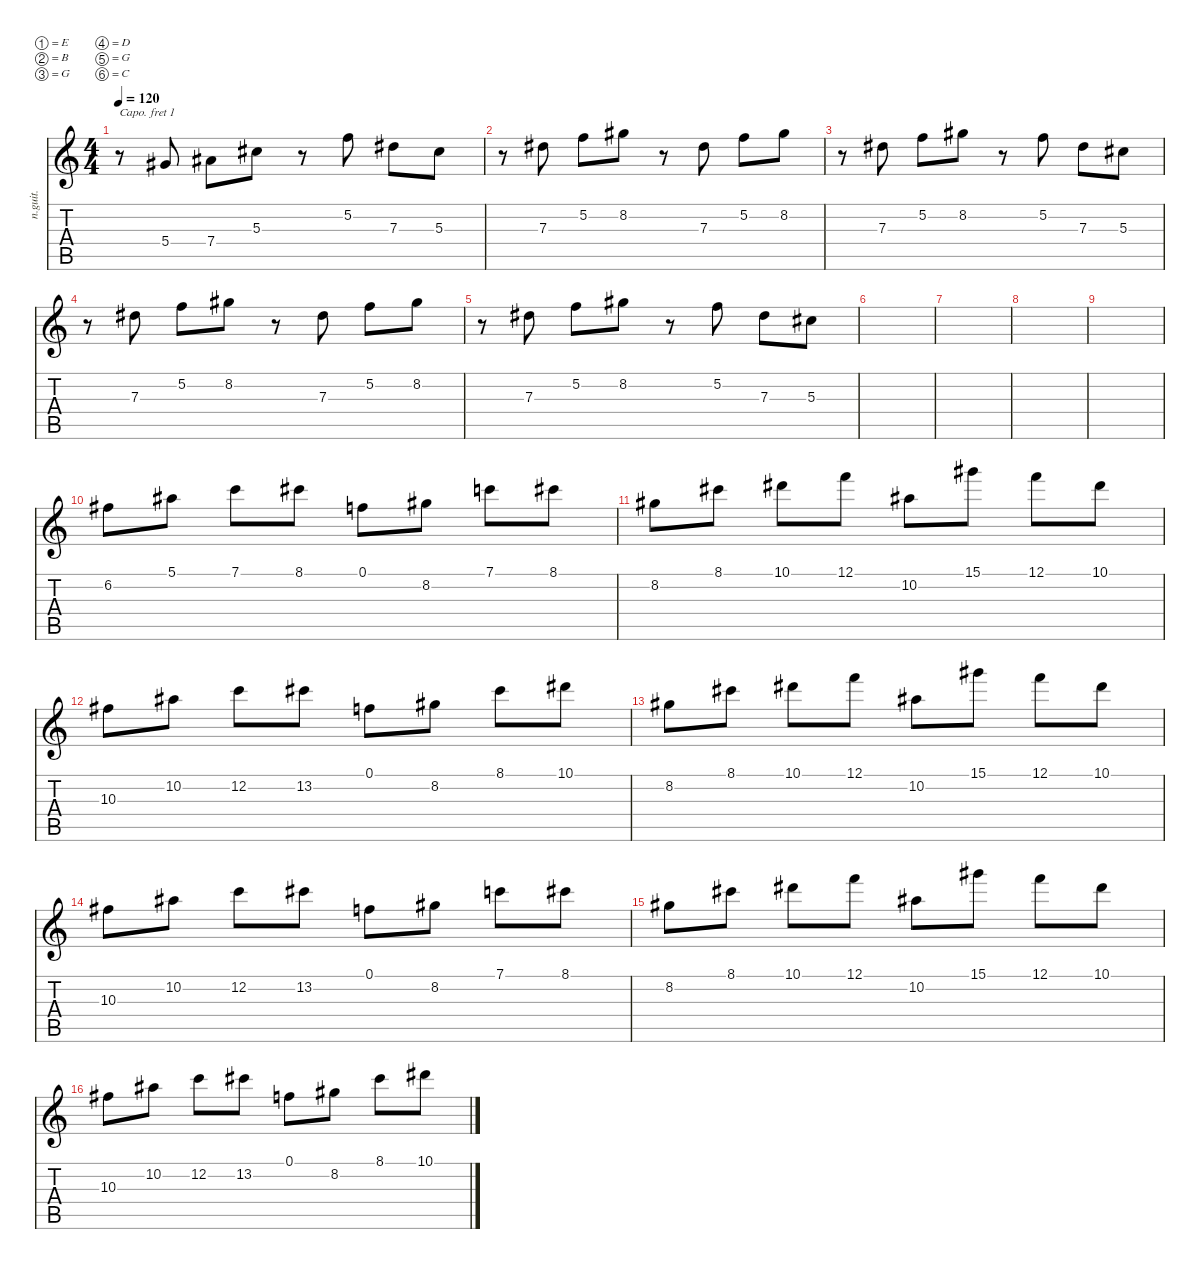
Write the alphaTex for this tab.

\defaultSystemsLayout 4
\hideDynamics
\bracketExtendMode nobrackets
\otherSystemsTrackNameOrientation horizontal
\track ("Guitar 2" "n.guit.") {defaultSystemsLayout 6 instrument acousticguitarnylon}
\staff {score tabs}
\capo 1
\tuning (E4 B3 G3 D3 G2 C2)
\ts (4 4)
\tempo 120
\clef g2
\ks c
r.8{dy mf} 5.4.8 7.4.8 5.3.8 r.8 5.2.8 7.3.8 5.3.8 |
r.8 7.3.8 5.2.8 8.2.8 r.8 7.3.8 5.2.8 8.2.8 |
r.8 7.3.8 5.2.8 8.2.8 r.8 5.2.8 7.3.8 5.3.8 |
r.8 7.3.8 5.2.8 8.2.8 r.8 7.3.8 5.2.8 8.2.8 |
r.8 7.3.8 5.2.8 8.2.8 r.8 5.2.8 7.3.8 5.3.8 |
|
|
|
|
6.2.8 5.1.8 7.1.8 8.1.8 0.1.8 8.2.8 7.1.8 8.1.8 |
8.2.8 8.1.8 10.1.8 12.1.8 10.2.8 15.1.8 12.1.8 10.1.8 |
10.3.8 10.2.8 12.2.8 13.2.8 0.1.8 8.2.8 8.1.8 10.1.8 |
8.2.8 8.1.8 10.1.8 12.1.8 10.2.8 15.1.8 12.1.8 10.1.8 |
10.3.8 10.2.8 12.2.8 13.2.8 0.1.8 8.2.8 7.1.8 8.1.8 |
8.2.8 8.1.8 10.1.8 12.1.8 10.2.8 15.1.8 12.1.8 10.1.8 |
10.3.8 10.2.8 12.2.8 13.2.8 0.1.8 8.2.8 8.1.8 10.1.8
